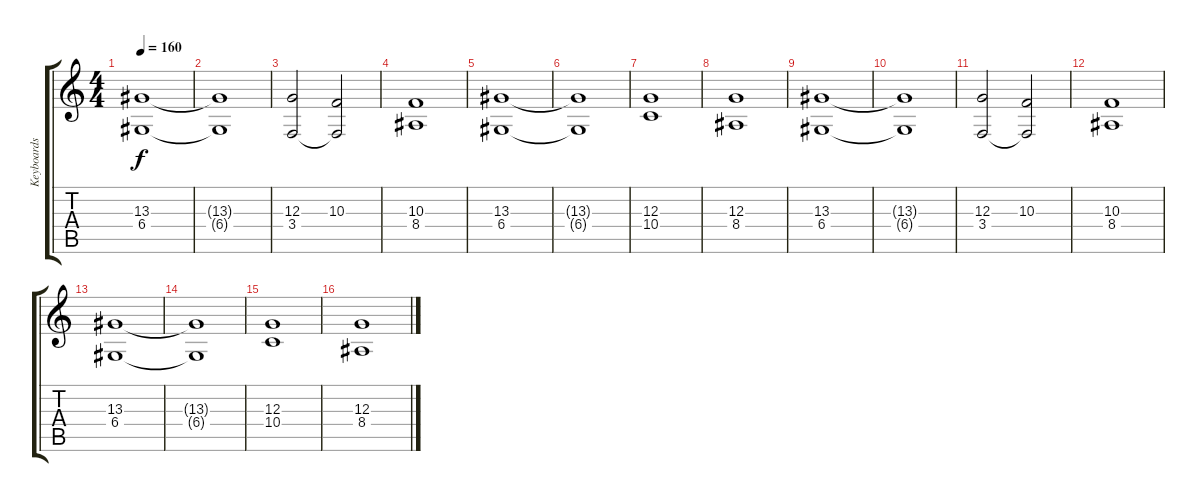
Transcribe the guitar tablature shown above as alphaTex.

\track ("Keyboards" "Keyboards") {instrument stringensemble1}
\staff {score tabs}
\tuning (E4 B3 G3 D3 A2 E2) {hide}
\ts (4 4)
\tempo 160
\clef g2
\ks c
(13.3 6.4).1{dy f} |
(13.3{t} 6.4{t}).1 |
(12.3 3.4).2 (10.3 3.4{t}).2 |
(10.3 8.4).1 |
(13.3 6.4).1 |
(13.3{t} 6.4{t}).1 |
(12.3 10.4).1 |
(12.3 8.4).1 |
(13.3 6.4).1 |
(13.3{t} 6.4{t}).1 |
(12.3 3.4).2 (10.3 3.4{t}).2 |
(10.3 8.4).1 |
(13.3 6.4).1 |
(13.3{t} 6.4{t}).1 |
(12.3 10.4).1 |
(12.3 8.4).1
